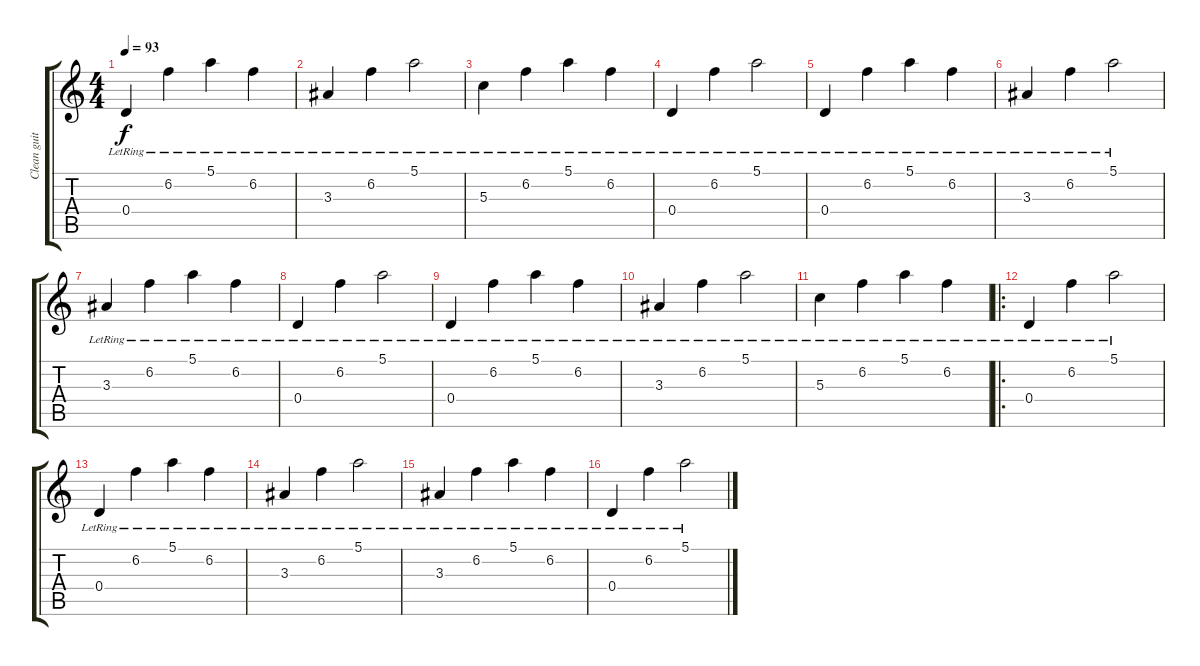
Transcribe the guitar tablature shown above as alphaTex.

\track ("Clean guitar " "Clean guit") {instrument electricguitarjazz}
\staff {score tabs}
\tuning (E4 B3 G3 D3 A2 E2) {hide}
\ts (4 4)
\tempo 93
\clef g2
\ks c
0.4{lr}.4{dy f} 6.2{lr}.4 5.1{lr}.4 6.2{lr}.4 |
3.3{lr}.4 6.2{lr}.4 5.1{lr}.2 |
5.3{lr}.4 6.2{lr}.4 5.1{lr}.4 6.2{lr}.4 |
0.4{lr}.4 6.2{lr}.4 5.1{lr}.2 |
0.4{lr}.4 6.2{lr}.4 5.1{lr}.4 6.2{lr}.4 |
3.3{lr}.4 6.2{lr}.4 5.1{lr}.2 |
3.3{lr}.4 6.2{lr}.4 5.1{lr}.4 6.2{lr}.4 |
0.4{lr}.4 6.2{lr}.4 5.1{lr}.2 |
0.4{lr}.4 6.2{lr}.4 5.1{lr}.4 6.2{lr}.4 |
3.3{lr}.4 6.2{lr}.4 5.1{lr}.2 |
5.3{lr}.4 6.2{lr}.4 5.1{lr}.4 6.2{lr}.4 |
\ro
0.4{lr}.4 6.2{lr}.4 5.1{lr}.2 |
0.4{lr}.4 6.2{lr}.4 5.1{lr}.4 6.2{lr}.4 |
3.3{lr}.4 6.2{lr}.4 5.1{lr}.2 |
3.3{lr}.4 6.2{lr}.4 5.1{lr}.4 6.2{lr}.4 |
0.4{lr}.4 6.2{lr}.4 5.1{lr}.2
